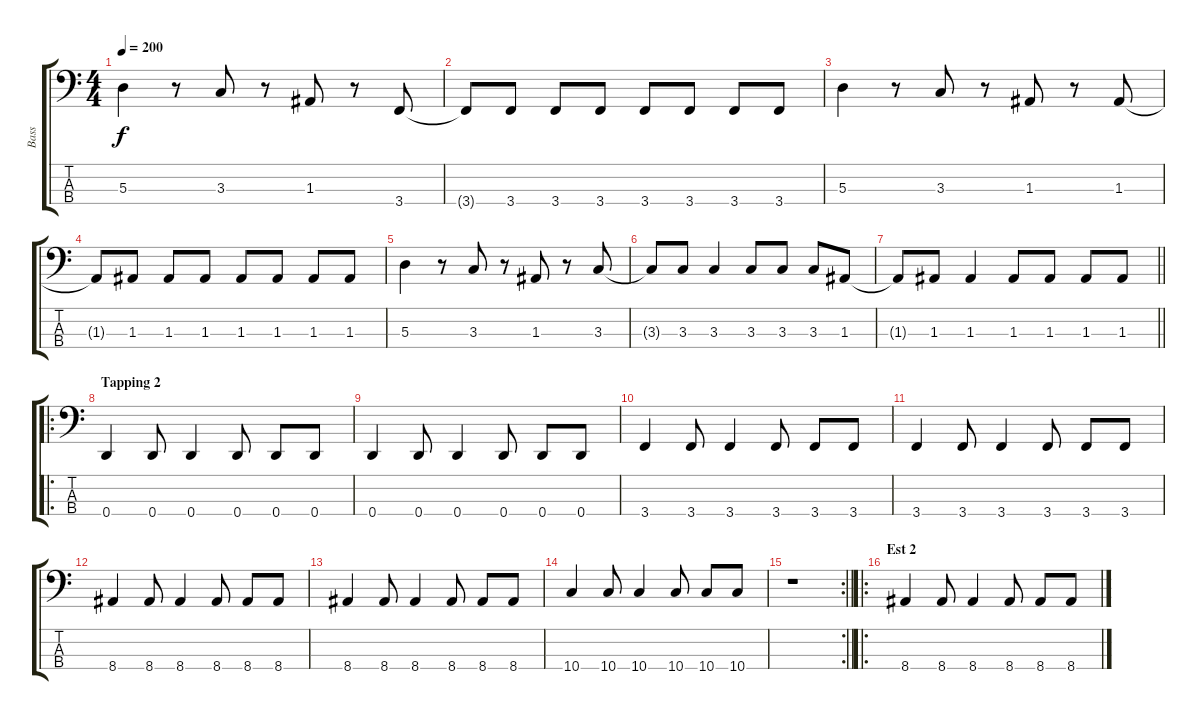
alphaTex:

\track ("Bass" "Bass") {instrument electricbassfinger}
\staff {score tabs}
\tuning (G2 D2 A1 D1) {hide}
\ts (4 4)
\tempo 200
\clef f4
\ks c
5.3.4{dy f} r.8 3.3.8 r.8 1.3.8 r.8 3.4.8 |
3.4{t}.8 3.4.8 3.4.8 3.4.8 3.4.8 3.4.8 3.4.8 3.4.8 |
5.3.4 r.8 3.3.8 r.8 1.3.8 r.8 1.3.8 |
1.3{t}.8 1.3.8 1.3.8 1.3.8 1.3.8 1.3.8 1.3.8 1.3.8 |
5.3.4 r.8 3.3.8 r.8 1.3.8 r.8 3.3.8 |
3.3{t}.8 3.3.8 3.3.4 3.3.8 3.3.8 3.3.8 1.3.8 |
\barLineRight lightlight
1.3{t}.8 1.3.8 1.3.4 1.3.8 1.3.8 1.3.8 1.3.8 |
\ro
\section ("" "Tapping 2")
0.4.4 0.4.8 0.4.4 0.4.8 0.4.8 0.4.8 |
0.4.4 0.4.8 0.4.4 0.4.8 0.4.8 0.4.8 |
3.4.4 3.4.8 3.4.4 3.4.8 3.4.8 3.4.8 |
3.4.4 3.4.8 3.4.4 3.4.8 3.4.8 3.4.8 |
8.4.4 8.4.8 8.4.4 8.4.8 8.4.8 8.4.8 |
8.4.4 8.4.8 8.4.4 8.4.8 8.4.8 8.4.8 |
10.4.4 10.4.8 10.4.4 10.4.8 10.4.8 10.4.8 |
\rc 2
\barLineRight lightlight
r.1 |
\ro
\section ("" "Est 2")
8.4.4 8.4.8 8.4.4 8.4.8 8.4.8 8.4.8
